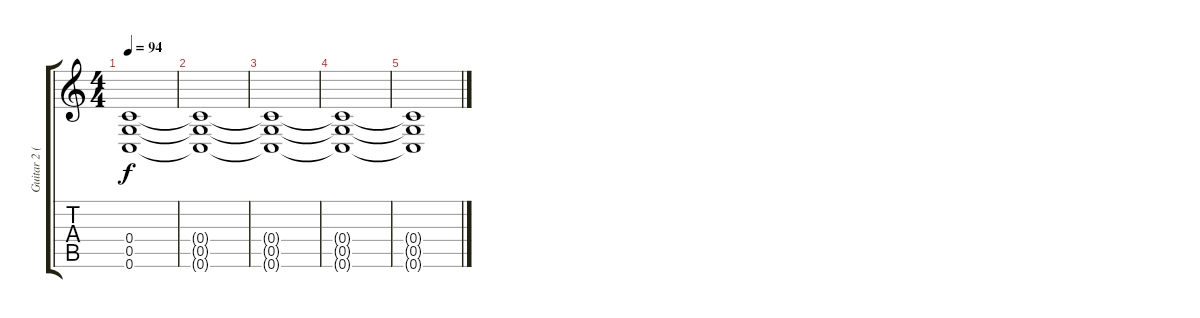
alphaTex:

\track ("Guitar 2 (Travis Miguel)" "Guitar 2 (") {instrument distortionguitar}
\staff {score tabs}
\tuning (D4 A3 F3 C3 G2 C2) {hide}
\ts (4 4)
\tempo 94
\clef g2
\ks c
(0.4 0.5 0.6).1{dy f} |
(0.4{t} 0.5{t} 0.6{t}).1 |
(0.4{t} 0.5{t} 0.6{t}).1 |
(0.4{t} 0.5{t} 0.6{t}).1 |
(0.4{t} 0.5{t} 0.6{t}).1
